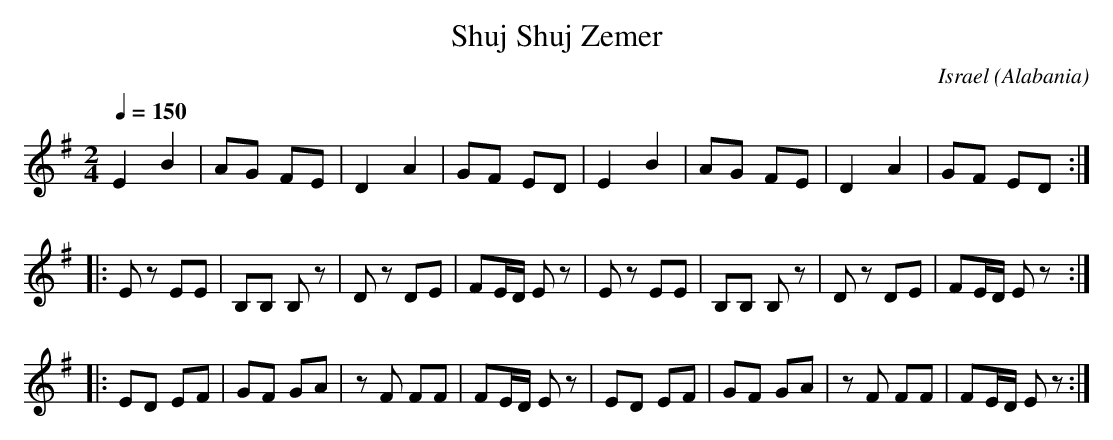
X:1
T: Shuj Shuj Zemer
O: Israel (Alabania)
M: 2/4
L: 1/8
K: Em
Q: 1/4=150
E2 B2|AG FE|\
D2 A2|GF ED|\
E2 B2|AG FE|\
D2 A2|GF ED::
Ez EE|B,B, B,z|\
Dz DE|FE/D/ Ez|\
Ez EE|B,B, B,z|\
Dz DE|FE/D/ Ez::
ED EF|GF GA|\
zF FF|FE/D/ Ez|\
ED EF|GF GA|\
zF FF|FE/D/ Ez:|
